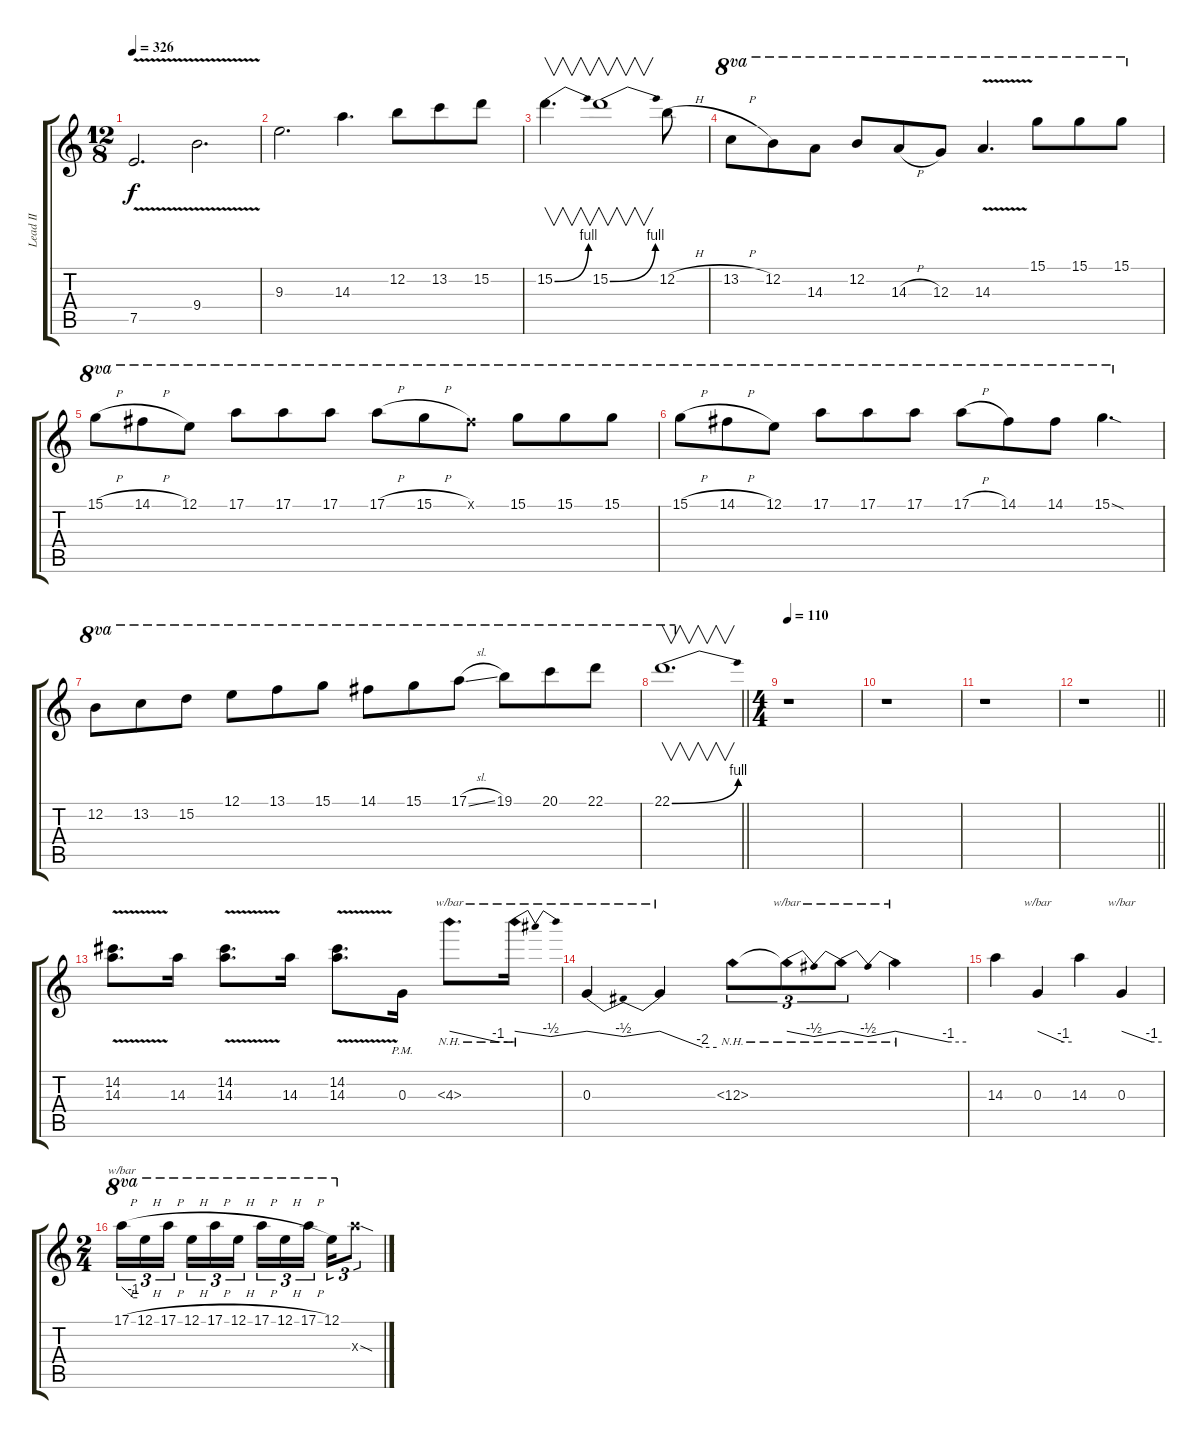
\track ("Lead II" "Lead II") {instrument overdrivenguitar}
\staff {score tabs}
\tuning (E4 B3 G3 D3 A2 E2) {hide}
\ts (12 8)
\tempo 326
\clef g2
\ks c
7.5{v}.2{d dy f} 9.4{v}.2{d} |
9.3.2{d} 14.3.4{d} 12.2.8 13.2.8 15.2.8 |
15.2{be (bend 0 0 60 4)}.4{v d} 15.2{be (bend 0 0 60 4)}.1{v} 12.2{h}.8 |
13.2{h}.8{ot 8va} 12.2.8{ot 8va} 14.3.8{ot 8va} 12.2.8{ot 8va} 14.3{h}.8{ot 8va} 12.3.8{ot 8va} 14.3{v}.4{d ot 8va} 15.1.8{ot 8va} 15.1.8{ot 8va} 15.1.8{ot 8va} |
15.1{h}.8{ot 8va} 14.1{h}.8{ot 8va} 12.1.8{ot 8va} 17.1.8{ot 8va} 17.1.8{ot 8va} 17.1.8{ot 8va} 17.1{h}.8{ot 8va} 15.1{h}.8{ot 8va} 14.1{x}.8{ot 8va} 15.1.8{ot 8va} 15.1.8{ot 8va} 15.1.8{ot 8va} |
15.1{h}.8{ot 8va} 14.1{h}.8{ot 8va} 12.1.8{ot 8va} 17.1.8{ot 8va} 17.1.8{ot 8va} 17.1.8{ot 8va} 17.1{h}.8{ot 8va} 14.1.8{ot 8va} 14.1.8{ot 8va} 15.1{sod}.4{d ot 8va} |
12.2.8{ot 8va} 13.2.8{ot 8va} 15.2.8{ot 8va} 12.1.8{ot 8va} 13.1.8{ot 8va} 15.1.8{ot 8va} 14.1.8{ot 8va} 15.1.8{ot 8va} 17.1{sl}.8{ot 8va} 19.1.8{ot 8va} 20.1.8{ot 8va} 22.1.8{ot 8va} |
\barLineRight lightlight
22.1{be (bend 0 0 60 4)}.1{v d ot 8va} |
\ts (4 4)
\tempo 110
r.1 |
r.1 |
r.1 |
\barLineRight lightlight
r.1 |
(14.2{v} 14.3{v}).8{d} 14.3.16 (14.2{v} 14.3{v}).8{d} 14.3.16 (14.2{v} 14.3{v}).8{d} 0.3{pm}.16 4.3{nh}.8{d tbe (custom default 0 0 45 -4 60 -4)} 4.3{nh t}.16{tbe (dip default 0 0 30 -2 60 0)} |
0.3.4{tbe (dip default 0 0 30 -2 60 0)} 0.3{t}.4{tbe (custom default 0 0 45 -8 60 -8)} 12.3{nh}.8{tu (3 2)} 12.3{nh t}.8{tu (3 2) tbe (dip default 0 0 30 -2 60 0)} 12.3{nh t}.8{tu (3 2) tbe (dip default 0 0 30 -2 60 0)} 12.3{nh t}.4{tbe (custom default 0 0 45 -4 60 -4)} |
14.3.4 0.3.4{tbe (custom default 0 0 45 -4 60 -4)} 14.3.4 0.3.4{tbe (custom default 0 0 45 -4 60 -4)} |
\ts (2 4)
17.1{h}.16{tu (3 2) tbe (custom default 0 0 45 -4 60 -4) ot 8va} 12.1{h}.16{tu (3 2) ot 8va} 17.1{h}.16{tu (3 2) ot 8va beam splitsecondary} 12.1{h}.16{tu (3 2) ot 8va} 17.1{h}.16{tu (3 2) ot 8va} 12.1{h}.16{tu (3 2) ot 8va} 17.1{h}.16{tu (3 2) ot 8va} 12.1{h}.16{tu (3 2) ot 8va} 17.1{h}.16{tu (3 2) ot 8va beam splitsecondary} 12.1.16{tu (3 2) ot 8va} 14.3{sod x}.8{tu (3 2)}
